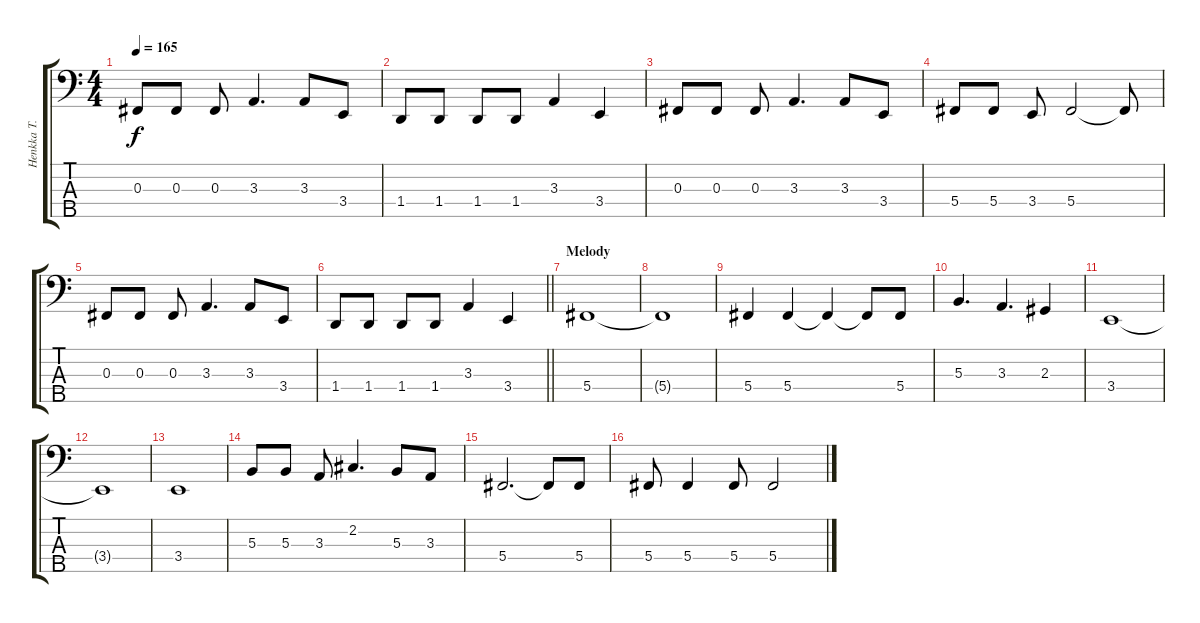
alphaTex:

\track ("Henkka T. Blacksmith" "Henkka T. ") {instrument electricbasspick}
\staff {score tabs}
\tuning (E2 B1 Gb1 Db1 Ab0) {hide}
\ts (4 4)
\tempo 165
\clef f4
\ks c
0.3.8{dy f} 0.3.8 0.3.8 3.3.4{d} 3.3.8 3.4.8 |
1.4.8 1.4.8 1.4.8 1.4.8 3.3.4 3.4.4 |
0.3.8 0.3.8 0.3.8 3.3.4{d} 3.3.8 3.4.8 |
5.4.8 5.4.8 3.4.8 5.4.2 5.4{t}.8 |
0.3.8 0.3.8 0.3.8 3.3.4{d} 3.3.8 3.4.8 |
\barLineRight lightlight
1.4.8 1.4.8 1.4.8 1.4.8 3.3.4 3.4.4 |
\section ("" "Melody")
5.4.1 |
5.4{t}.1 |
5.4.4 5.4.4 5.4{t}.4 5.4{t}.8 5.4.8 |
5.3.4{d} 3.3.4{d} 2.3.4 |
3.4.1 |
3.4{t}.1 |
3.4.1 |
5.3.8 5.3.8 3.3.8 2.2.4{d} 5.3.8 3.3.8 |
5.4.2{d} 5.4{t}.8 5.4.8 |
5.4.8 5.4.4 5.4.8 5.4.2
